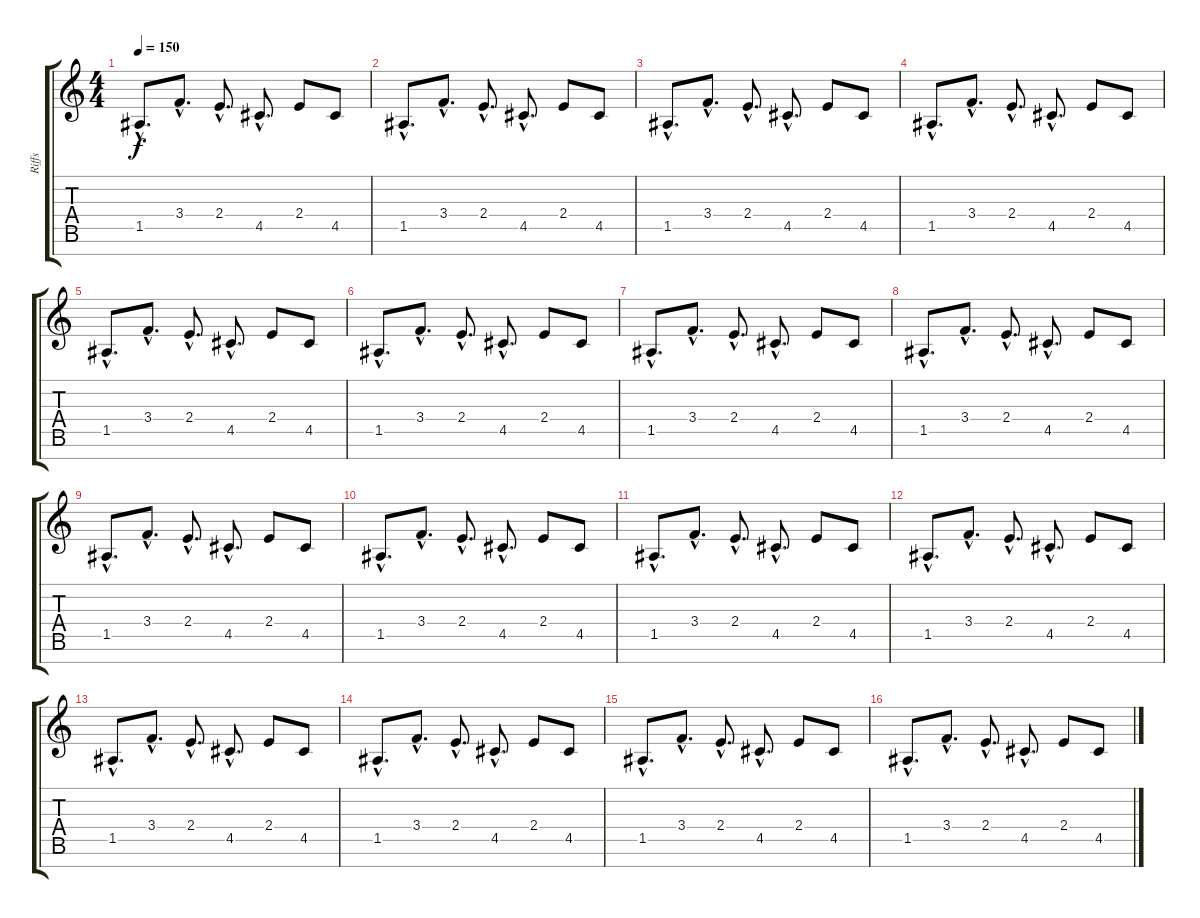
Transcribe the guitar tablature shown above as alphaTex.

\track ("Riffs" "Riffs") {instrument distortionguitar}
\staff {score tabs}
\tuning (E4 B3 G3 D3 A2 E2 B1) {hide}
\ts (4 4)
\tempo 150
\clef g2
\ks c
1.5{hac}.8{d dy f instrument distortionguitar} 3.4{hac}.8{d} 2.4{hac}.8{d} 4.5{hac}.8{d} 2.4.8 4.5.8 |
1.5{hac}.8{d} 3.4{hac}.8{d} 2.4{hac}.8{d} 4.5{hac}.8{d} 2.4.8 4.5.8 |
1.5{hac}.8{d} 3.4{hac}.8{d} 2.4{hac}.8{d} 4.5{hac}.8{d} 2.4.8 4.5.8 |
1.5{hac}.8{d} 3.4{hac}.8{d} 2.4{hac}.8{d} 4.5{hac}.8{d} 2.4.8 4.5.8 |
1.5{hac}.8{d} 3.4{hac}.8{d} 2.4{hac}.8{d} 4.5{hac}.8{d} 2.4.8 4.5.8 |
1.5{hac}.8{d} 3.4{hac}.8{d} 2.4{hac}.8{d} 4.5{hac}.8{d} 2.4.8 4.5.8 |
1.5{hac}.8{d} 3.4{hac}.8{d} 2.4{hac}.8{d} 4.5{hac}.8{d} 2.4.8 4.5.8 |
1.5{hac}.8{d} 3.4{hac}.8{d} 2.4{hac}.8{d} 4.5{hac}.8{d} 2.4.8 4.5.8 |
1.5{hac}.8{d} 3.4{hac}.8{d} 2.4{hac}.8{d} 4.5{hac}.8{d} 2.4.8 4.5.8 |
1.5{hac}.8{d} 3.4{hac}.8{d} 2.4{hac}.8{d} 4.5{hac}.8{d} 2.4.8 4.5.8 |
1.5{hac}.8{d} 3.4{hac}.8{d} 2.4{hac}.8{d} 4.5{hac}.8{d} 2.4.8 4.5.8 |
1.5{hac}.8{d} 3.4{hac}.8{d} 2.4{hac}.8{d} 4.5{hac}.8{d} 2.4.8 4.5.8 |
1.5{hac}.8{d} 3.4{hac}.8{d} 2.4{hac}.8{d} 4.5{hac}.8{d} 2.4.8 4.5.8 |
1.5{hac}.8{d} 3.4{hac}.8{d} 2.4{hac}.8{d} 4.5{hac}.8{d} 2.4.8 4.5.8 |
1.5{hac}.8{d} 3.4{hac}.8{d} 2.4{hac}.8{d} 4.5{hac}.8{d} 2.4.8 4.5.8 |
1.5{hac}.8{d} 3.4{hac}.8{d} 2.4{hac}.8{d} 4.5{hac}.8{d} 2.4.8 4.5.8
